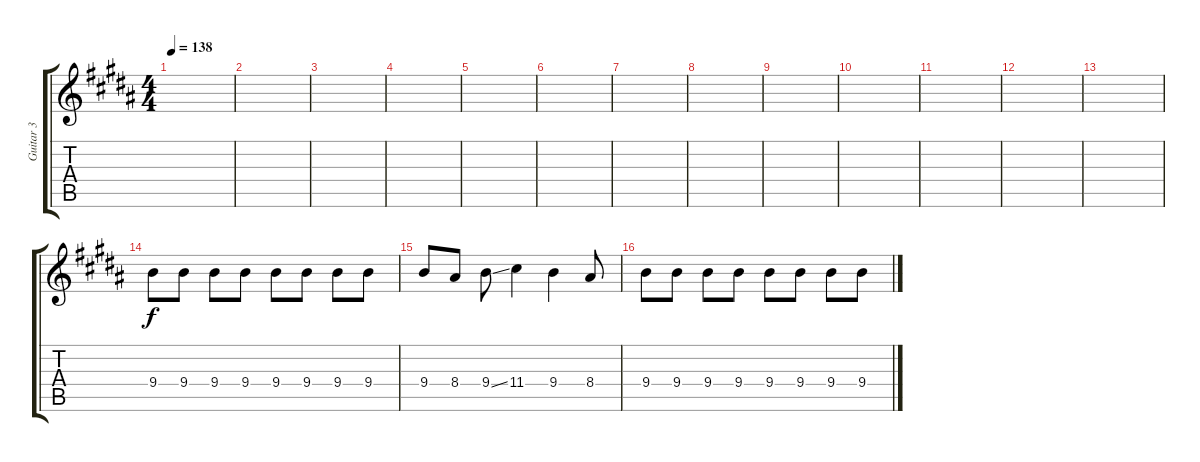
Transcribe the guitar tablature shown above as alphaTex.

\track ("Guitar 3" "Guitar 3") {instrument overdrivenguitar}
\staff {score tabs}
\tuning (E4 B3 G3 D3 A2 E2) {hide}
\ts (4 4)
\tempo 138
\clef g2
\ks g#minor
|
\ks b
|
\ks g#minor
|
|
|
\ks b
|
\ks g#minor
|
\ks b
|
\ks g#minor
|
\ks b
|
\ks g#minor
|
\ks b
|
\ks g#minor
|
\ks b
9.4.8{volume 12 balance 7 instrument overdrivenguitar} 9.4.8 9.4.8 9.4.8 9.4.8 9.4.8 9.4.8 9.4.8 |
\ks g#minor
9.4.8 8.4.8 9.4{ss}.8 11.4.4 9.4.4 8.4.8 |
\ks b
9.4.8 9.4.8 9.4.8 9.4.8 9.4.8 9.4.8 9.4.8 9.4.8
